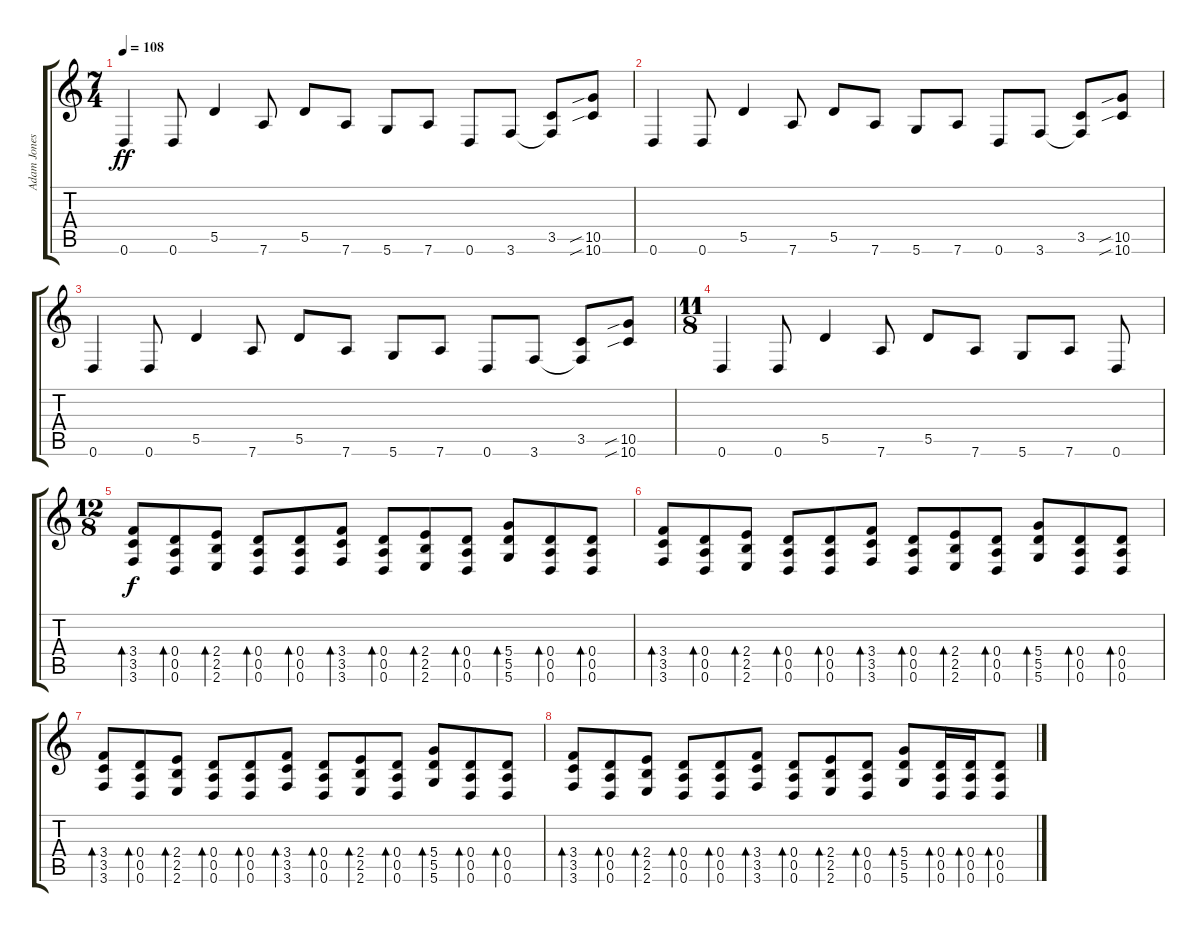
\track ("Adam Jones (right)" "Adam Jones") {instrument overdrivenguitar}
\staff {score tabs}
\tuning (E4 B3 G3 D3 A2 D2) {hide}
\ts (7 4)
\tempo 108
\clef g2
\ks c
0.6.4{dy ff} 0.6.8 5.5.4 7.6.8 5.5.8 7.6.8 5.6.8 7.6.8 0.6.8 3.6.8 (3.5 3.6{t}).8 (10.5{sib} 10.6{sib}).8 |
0.6.4 0.6.8 5.5.4 7.6.8 5.5.8 7.6.8 5.6.8 7.6.8 0.6.8 3.6.8 (3.5 3.6{t}).8 (10.5{sib} 10.6{sib}).8 |
0.6.4 0.6.8 5.5.4 7.6.8 5.5.8 7.6.8 5.6.8 7.6.8 0.6.8 3.6.8 (3.5 3.6{t}).8 (10.5{sib} 10.6{sib}).8 |
\ts (11 8)
0.6.4 0.6.8 5.5.4 7.6.8 5.5.8 7.6.8 5.6.8 7.6.8 0.6.8 |
\ts (12 8)
(3.4 3.5 3.6).8{bd 30 dy f instrument electricguitarmuted} (0.4 0.5 0.6).8{bd 30} (2.4 2.5 2.6).8{bd 30} (0.4 0.5 0.6).8{bd 30} (0.4 0.5 0.6).8{bd 30} (3.4 3.5 3.6).8{bd 30} (0.4 0.5 0.6).8{bd 30} (2.4 2.5 2.6).8{bd 30} (0.4 0.5 0.6).8{bd 30} (5.4 5.5 5.6).8{bd 30} (0.4 0.5 0.6).8{bd 30} (0.4 0.5 0.6).8{bd 30} |
(3.4 3.5 3.6).8{bd 30} (0.4 0.5 0.6).8{bd 30} (2.4 2.5 2.6).8{bd 30} (0.4 0.5 0.6).8{bd 30} (0.4 0.5 0.6).8{bd 30} (3.4 3.5 3.6).8{bd 30} (0.4 0.5 0.6).8{bd 30} (2.4 2.5 2.6).8{bd 30} (0.4 0.5 0.6).8{bd 30} (5.4 5.5 5.6).8{bd 30} (0.4 0.5 0.6).8{bd 30} (0.4 0.5 0.6).8{bd 30} |
(3.4 3.5 3.6).8{bd 30} (0.4 0.5 0.6).8{bd 30} (2.4 2.5 2.6).8{bd 30} (0.4 0.5 0.6).8{bd 30} (0.4 0.5 0.6).8{bd 30} (3.4 3.5 3.6).8{bd 30} (0.4 0.5 0.6).8{bd 30} (2.4 2.5 2.6).8{bd 30} (0.4 0.5 0.6).8{bd 30} (5.4 5.5 5.6).8{bd 30} (0.4 0.5 0.6).8{bd 30} (0.4 0.5 0.6).8{bd 30} |
(3.4 3.5 3.6).8{bd 30} (0.4 0.5 0.6).8{bd 30} (2.4 2.5 2.6).8{bd 30} (0.4 0.5 0.6).8{bd 30} (0.4 0.5 0.6).8{bd 30} (3.4 3.5 3.6).8{bd 30} (0.4 0.5 0.6).8{bd 30} (2.4 2.5 2.6).8{bd 30} (0.4 0.5 0.6).8{bd 30} (5.4 5.5 5.6).8{bd 30} (0.4 0.5 0.6).16{bd 30} (0.4 0.5 0.6).16{bd 30} (0.4 0.5 0.6).8{bd 30}
